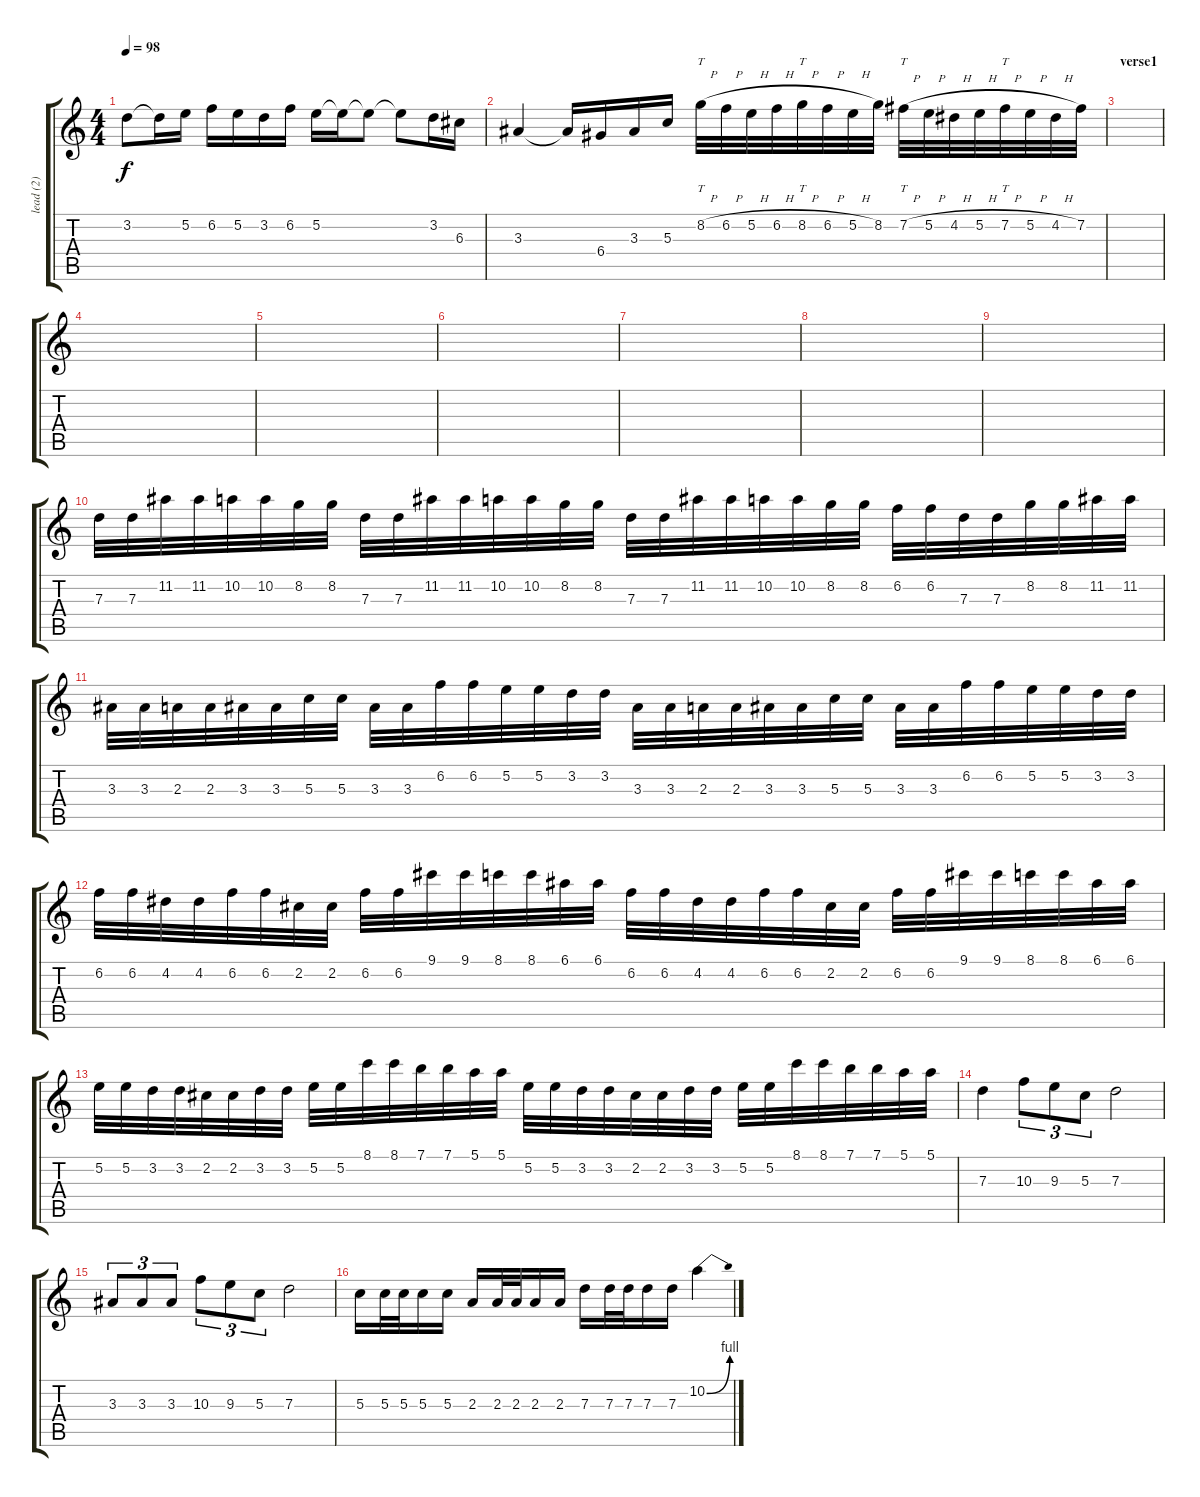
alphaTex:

\track ("lead (2)" "lead (2)") {instrument distortionguitar}
\staff {score tabs}
\tuning (E4 B3 G3 D3 A2 E2) {hide}
\ts (4 4)
\tempo 98
\clef g2
\ks c
3.2.8{dy f} 3.2{t}.16 5.2.16 6.2.16 5.2.16 3.2.16 6.2.16 5.2.16 5.2{t}.16 5.2{t}.8 5.2{t}.8 3.2.16 6.3.16 |
3.3.4 3.3{t}.16 6.4.16 3.3.16 5.3.16 8.2{h}.32{tt} 6.2{h}.32 5.2{h}.32 6.2{h}.32 8.2{h}.32{tt} 6.2{h}.32 5.2{h}.32 8.2.32 7.2{h}.32{tt} 5.2{h}.32 4.2{h}.32 5.2{h}.32 7.2{h}.32{tt} 5.2{h}.32 4.2{h}.32 7.2.32 |
\section ("" "verse1")
|
|
|
|
|
|
|
7.3.32 7.3.32 11.2.32 11.2.32 10.2.32 10.2.32 8.2.32 8.2.32 7.3.32 7.3.32 11.2.32 11.2.32 10.2.32 10.2.32 8.2.32 8.2.32 7.3.32 7.3.32 11.2.32 11.2.32 10.2.32 10.2.32 8.2.32 8.2.32 6.2.32 6.2.32 7.3.32 7.3.32 8.2.32 8.2.32 11.2.32 11.2.32 |
3.3.32 3.3.32 2.3.32 2.3.32 3.3.32 3.3.32 5.3.32 5.3.32 3.3.32 3.3.32 6.2.32 6.2.32 5.2.32 5.2.32 3.2.32 3.2.32 3.3.32 3.3.32 2.3.32 2.3.32 3.3.32 3.3.32 5.3.32 5.3.32 3.3.32 3.3.32 6.2.32 6.2.32 5.2.32 5.2.32 3.2.32 3.2.32 |
6.2.32 6.2.32 4.2.32 4.2.32 6.2.32 6.2.32 2.2.32 2.2.32 6.2.32 6.2.32 9.1.32 9.1.32 8.1.32 8.1.32 6.1.32 6.1.32 6.2.32 6.2.32 4.2.32 4.2.32 6.2.32 6.2.32 2.2.32 2.2.32 6.2.32 6.2.32 9.1.32 9.1.32 8.1.32 8.1.32 6.1.32 6.1.32 |
5.2.32 5.2.32 3.2.32 3.2.32 2.2.32 2.2.32 3.2.32 3.2.32 5.2.32 5.2.32 8.1.32 8.1.32 7.1.32 7.1.32 5.1.32 5.1.32 5.2.32 5.2.32 3.2.32 3.2.32 2.2.32 2.2.32 3.2.32 3.2.32 5.2.32 5.2.32 8.1.32 8.1.32 7.1.32 7.1.32 5.1.32 5.1.32 |
7.3.4 10.3.8{tu (3 2)} 9.3.8{tu (3 2)} 5.3.8{tu (3 2)} 7.3.2 |
3.3.8{tu (3 2)} 3.3.8{tu (3 2)} 3.3.8{tu (3 2)} 10.3.8{tu (3 2)} 9.3.8{tu (3 2)} 5.3.8{tu (3 2)} 7.3.2 |
5.3.16 5.3.32 5.3.32 5.3.16 5.3.16 2.3.16 2.3.32 2.3.32 2.3.16 2.3.16 7.3.16 7.3.32 7.3.32 7.3.16 7.3.16 10.2{be (bend 0 0 60 4)}.4
